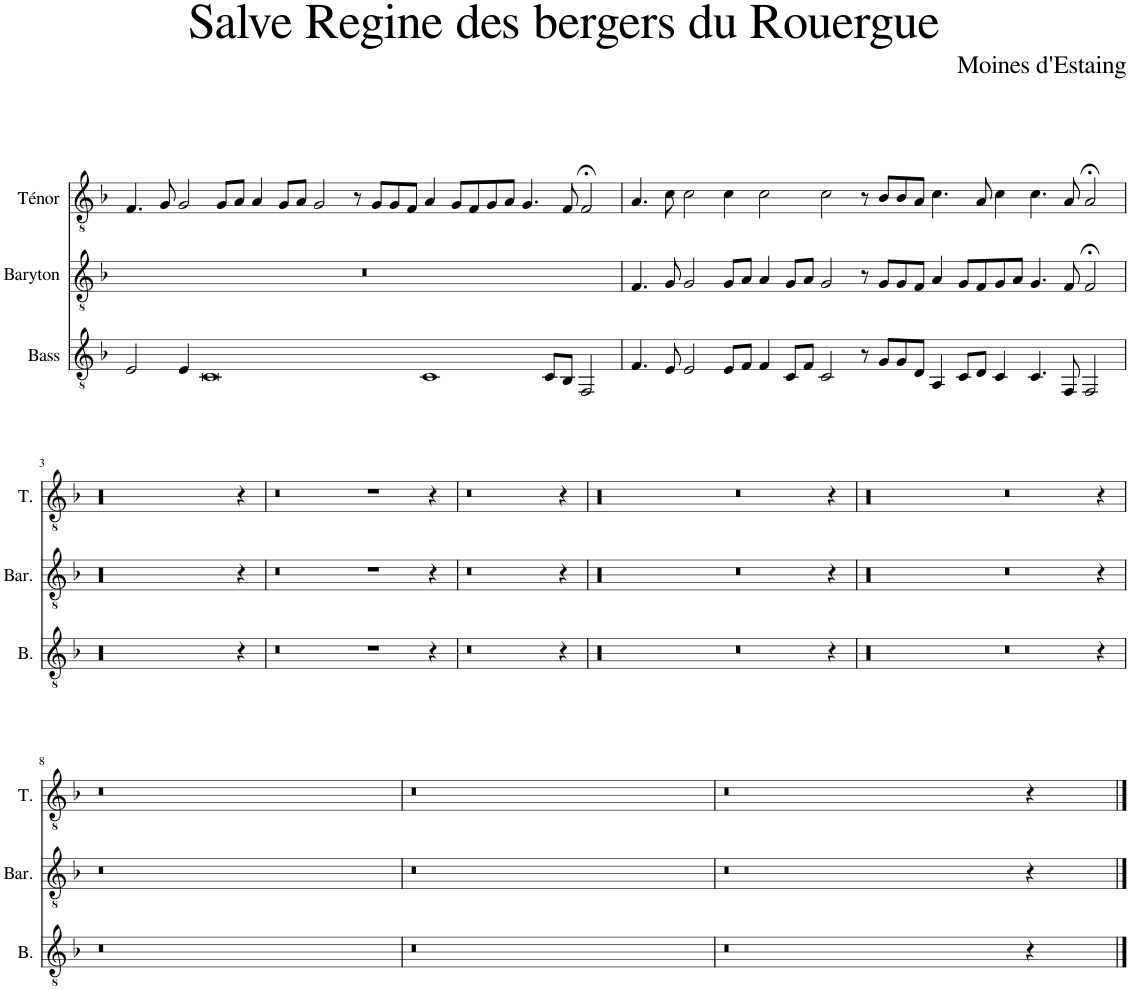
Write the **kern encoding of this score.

**kern	**kern	**kern
*part3	*part2	*part1
*staff3	*staff2	*staff1
*I"Bass	*I"Baryton	*I"Ténor
*I'B.	*I'Bar.	*I'T.
*clefGv2	*clefGv2	*clefGv2
*k[b-]	*k[b-]	*k[b-]
*M18/4	*M18/4	*M18/4
=1	=1	=1
2E/	2%9r	4.F/
.	.	8G/
4E/	.	2G/
0C	.	.
.	.	8G/L
.	.	8A/J
.	.	4A/
.	.	8G/L
.	.	8A/J
.	.	2G/
.	.	8r
.	.	8G/L
.	.	8G/
.	.	8F/J
1C	.	4A/
.	.	8G/L
.	.	8F/
.	.	8G/
.	.	8A/J
.	.	4.G/
8C/L	.	.
8BB-/J	.	8F/
2FF/	.	2F;</
=2	=2	=2
4.F/	4.F/	4.A/
8E/	8G/	8c\
2E/	2G/	2c\
8E/L	8G/L	4c\
8F/J	8A/J	.
4F/	4A/	2c\
8C/L	8G/L	.
8F/J	8A/J	.
2C/	2G/	2c\
8r	8r	8r
8G/L	8G/L	8B-/L
8G/	8G/	8B-/
8D/J	8F/J	8A/J
4AA/	4A/	4.c\
8C/L	8G/L	.
8D/J	8F/	8A/
4C/	8G/	4c\
.	8A/J	.
4.C/	4.G/	4.c\
8FF/	8F/	8A/
2FF/	2F;</	2A;</
!!LO:LB:g=z
=3	=3	=3
00r	00r	00r
4r	4r	4r
=4	=4	=4
0r	0r	0r
1r	1r	1r
4r	4r	4r
=5	=5	=5
0r	0r	0r
4r	4r	4r
=6	=6	=6
00r	00r	00r
2r	2r	2r
1.ryy	1.ryy	1.ryy
4r	4r	4r
=7	=7	=7
00r	00r	00r
1.r	1.r	1.r
2r	2r	2r
4r	4r	4r
!!LO:LB:g=z
=8	=8	=8
2%9r	2%9r	2%9r
1.r	1.r	1.r
=9	=9	=9
2%9r	2%9r	2%9r
=10	=10	=10
0r	0r	0r
4r	4r	4r
==	==	==
*-	*-	*-
